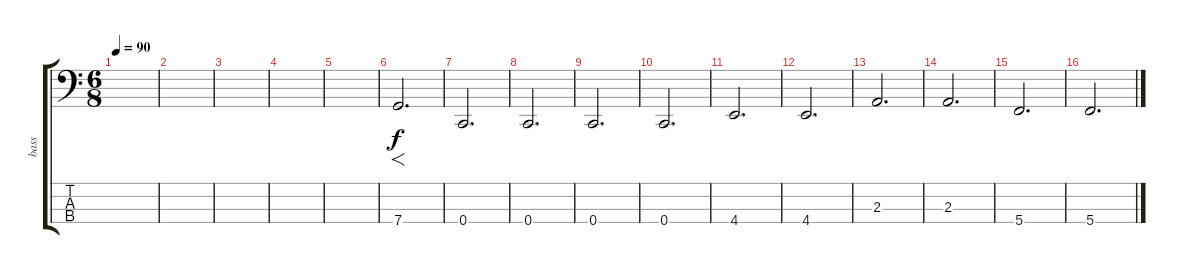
\track ("bass" "bass") {instrument electricbasspick}
\staff {score tabs}
\tuning (F2 C2 G1 C1) {hide}
\ts (6 8)
\tempo 90
\clef f4
\ks c
|
|
|
|
|
7.4.2{f d} |
0.4.2{d} |
0.4.2{d} |
0.4.2{d} |
0.4.2{d} |
4.4.2{d} |
4.4.2{d} |
2.3.2{d} |
2.3.2{d} |
5.4.2{d} |
5.4.2{d}
